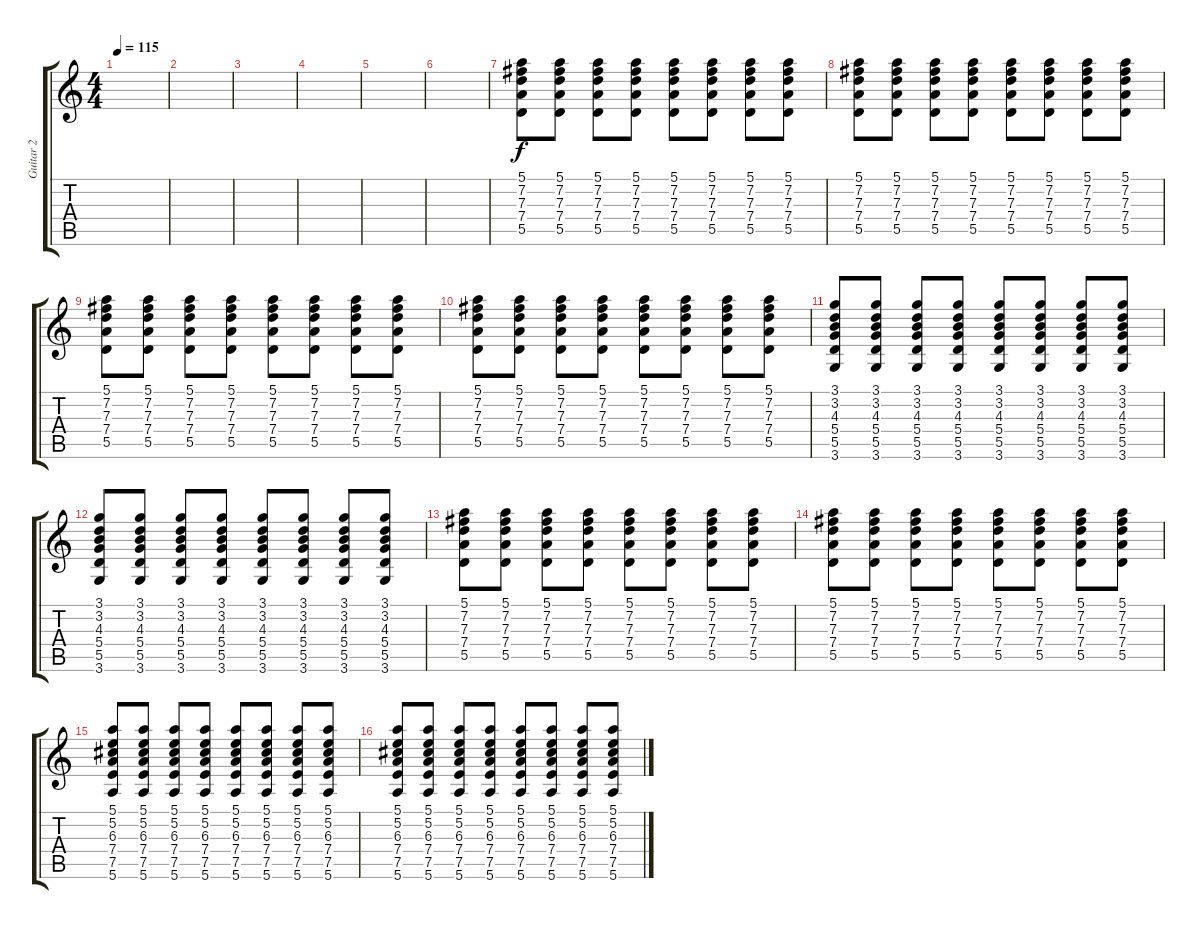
\track ("Guitar 2" "Guitar 2") {instrument overdrivenguitar}
\staff {score tabs}
\tuning (E4 B3 G3 D3 A2 E2) {hide}
\ts (4 4)
\tempo 115
\clef g2
\ks c
|
|
|
|
|
|
(5.1 7.2 7.3 7.4 5.5).8 (5.1 7.2 7.3 7.4 5.5).8 (5.1 7.2 7.3 7.4 5.5).8 (5.1 7.2 7.3 7.4 5.5).8 (5.1 7.2 7.3 7.4 5.5).8 (5.1 7.2 7.3 7.4 5.5).8 (5.1 7.2 7.3 7.4 5.5).8 (5.1 7.2 7.3 7.4 5.5).8 |
(5.1 7.2 7.3 7.4 5.5).8 (5.1 7.2 7.3 7.4 5.5).8 (5.1 7.2 7.3 7.4 5.5).8 (5.1 7.2 7.3 7.4 5.5).8 (5.1 7.2 7.3 7.4 5.5).8 (5.1 7.2 7.3 7.4 5.5).8 (5.1 7.2 7.3 7.4 5.5).8 (5.1 7.2 7.3 7.4 5.5).8 |
(5.1 7.2 7.3 7.4 5.5).8 (5.1 7.2 7.3 7.4 5.5).8 (5.1 7.2 7.3 7.4 5.5).8 (5.1 7.2 7.3 7.4 5.5).8 (5.1 7.2 7.3 7.4 5.5).8 (5.1 7.2 7.3 7.4 5.5).8 (5.1 7.2 7.3 7.4 5.5).8 (5.1 7.2 7.3 7.4 5.5).8 |
(5.1 7.2 7.3 7.4 5.5).8 (5.1 7.2 7.3 7.4 5.5).8 (5.1 7.2 7.3 7.4 5.5).8 (5.1 7.2 7.3 7.4 5.5).8 (5.1 7.2 7.3 7.4 5.5).8 (5.1 7.2 7.3 7.4 5.5).8 (5.1 7.2 7.3 7.4 5.5).8 (5.1 7.2 7.3 7.4 5.5).8 |
(3.1 3.2 4.3 5.4 5.5 3.6).8 (3.1 3.2 4.3 5.4 5.5 3.6).8 (3.1 3.2 4.3 5.4 5.5 3.6).8 (3.1 3.2 4.3 5.4 5.5 3.6).8 (3.1 3.2 4.3 5.4 5.5 3.6).8 (3.1 3.2 4.3 5.4 5.5 3.6).8 (3.1 3.2 4.3 5.4 5.5 3.6).8 (3.1 3.2 4.3 5.4 5.5 3.6).8 |
(3.1 3.2 4.3 5.4 5.5 3.6).8 (3.1 3.2 4.3 5.4 5.5 3.6).8 (3.1 3.2 4.3 5.4 5.5 3.6).8 (3.1 3.2 4.3 5.4 5.5 3.6).8 (3.1 3.2 4.3 5.4 5.5 3.6).8 (3.1 3.2 4.3 5.4 5.5 3.6).8 (3.1 3.2 4.3 5.4 5.5 3.6).8 (3.1 3.2 4.3 5.4 5.5 3.6).8 |
(5.1 7.2 7.3 7.4 5.5).8 (5.1 7.2 7.3 7.4 5.5).8 (5.1 7.2 7.3 7.4 5.5).8 (5.1 7.2 7.3 7.4 5.5).8 (5.1 7.2 7.3 7.4 5.5).8 (5.1 7.2 7.3 7.4 5.5).8 (5.1 7.2 7.3 7.4 5.5).8 (5.1 7.2 7.3 7.4 5.5).8 |
(5.1 7.2 7.3 7.4 5.5).8 (5.1 7.2 7.3 7.4 5.5).8 (5.1 7.2 7.3 7.4 5.5).8 (5.1 7.2 7.3 7.4 5.5).8 (5.1 7.2 7.3 7.4 5.5).8 (5.1 7.2 7.3 7.4 5.5).8 (5.1 7.2 7.3 7.4 5.5).8 (5.1 7.2 7.3 7.4 5.5).8 |
(5.1 5.2 6.3 7.4 7.5 5.6).8 (5.1 5.2 6.3 7.4 7.5 5.6).8 (5.1 5.2 6.3 7.4 7.5 5.6).8 (5.1 5.2 6.3 7.4 7.5 5.6).8 (5.1 5.2 6.3 7.4 7.5 5.6).8 (5.1 5.2 6.3 7.4 7.5 5.6).8 (5.1 5.2 6.3 7.4 7.5 5.6).8 (5.1 5.2 6.3 7.4 7.5 5.6).8 |
(5.1 5.2 6.3 7.4 7.5 5.6).8 (5.1 5.2 6.3 7.4 7.5 5.6).8 (5.1 5.2 6.3 7.4 7.5 5.6).8 (5.1 5.2 6.3 7.4 7.5 5.6).8 (5.1 5.2 6.3 7.4 7.5 5.6).8 (5.1 5.2 6.3 7.4 7.5 5.6).8 (5.1 5.2 6.3 7.4 7.5 5.6).8 (5.1 5.2 6.3 7.4 7.5 5.6).8
